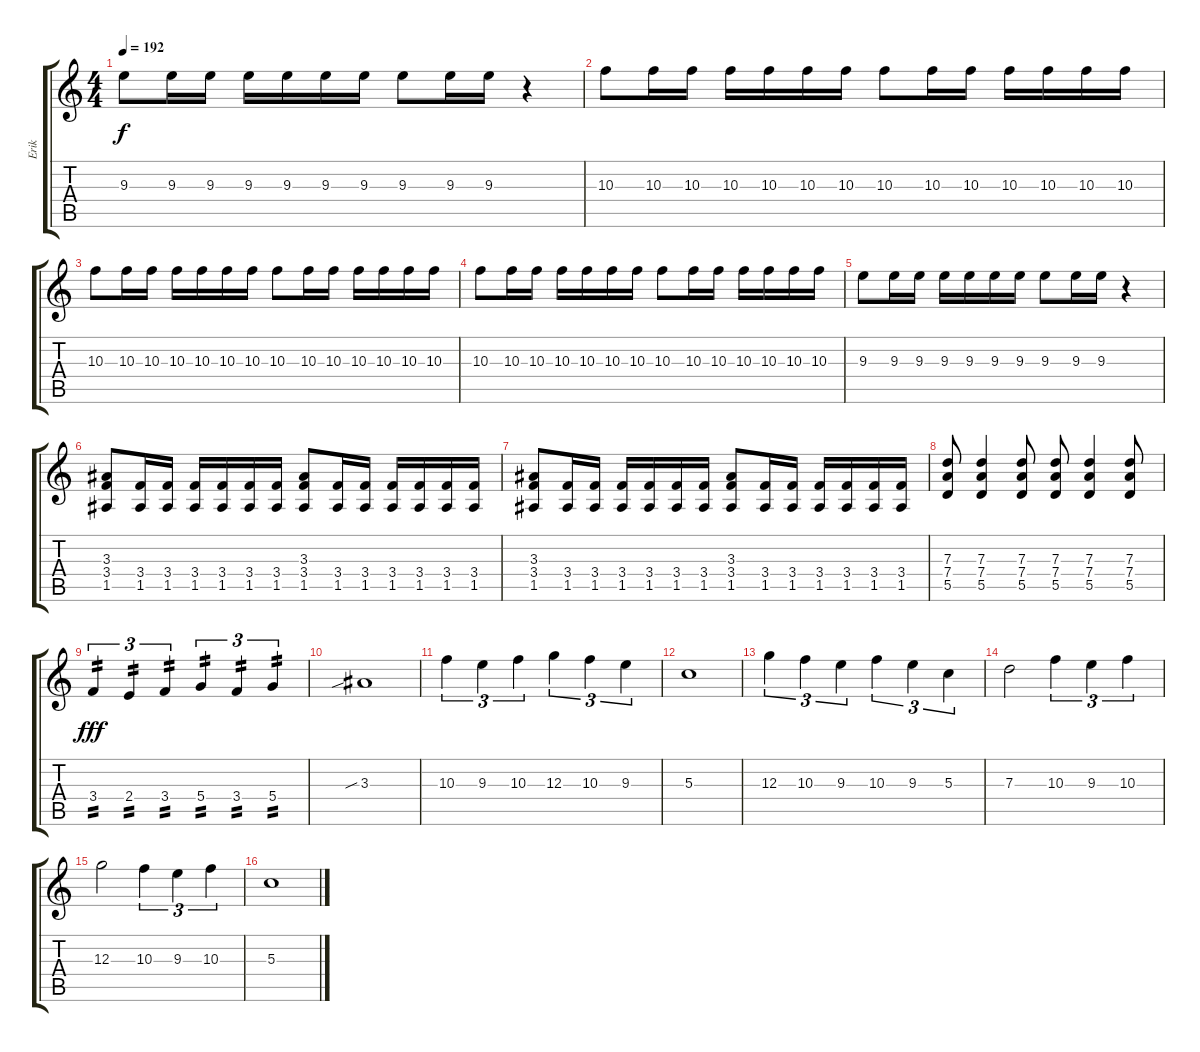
\track ("Erik" "Erik") {instrument distortionguitar}
\staff {score tabs}
\tuning (E4 B3 G3 D3 A2 E2) {hide}
\ts (4 4)
\tempo 192
\clef g2
\ks c
9.3.8{dy f} 9.3.16 9.3.16 9.3.16 9.3.16 9.3.16 9.3.16 9.3.8 9.3.16 9.3.16 r.4 |
10.3.8 10.3.16 10.3.16 10.3.16 10.3.16 10.3.16 10.3.16 10.3.8 10.3.16 10.3.16 10.3.16 10.3.16 10.3.16 10.3.16 |
10.3.8 10.3.16 10.3.16 10.3.16 10.3.16 10.3.16 10.3.16 10.3.8 10.3.16 10.3.16 10.3.16 10.3.16 10.3.16 10.3.16 |
10.3.8 10.3.16 10.3.16 10.3.16 10.3.16 10.3.16 10.3.16 10.3.8 10.3.16 10.3.16 10.3.16 10.3.16 10.3.16 10.3.16 |
9.3.8 9.3.16 9.3.16 9.3.16 9.3.16 9.3.16 9.3.16 9.3.8 9.3.16 9.3.16 r.4 |
(3.3 3.4 1.5).8 (3.4 1.5).16 (3.4 1.5).16 (3.4 1.5).16 (3.4 1.5).16 (3.4 1.5).16 (3.4 1.5).16 (3.3 3.4 1.5).8 (3.4 1.5).16 (3.4 1.5).16 (3.4 1.5).16 (3.4 1.5).16 (3.4 1.5).16 (3.4 1.5).16 |
(3.3 3.4 1.5).8 (3.4 1.5).16 (3.4 1.5).16 (3.4 1.5).16 (3.4 1.5).16 (3.4 1.5).16 (3.4 1.5).16 (3.3 3.4 1.5).8 (3.4 1.5).16 (3.4 1.5).16 (3.4 1.5).16 (3.4 1.5).16 (3.4 1.5).16 (3.4 1.5).16 |
(7.3 7.4 5.5).8 (7.3 7.4 5.5).4 (7.3 7.4 5.5).8 (7.3 7.4 5.5).8 (7.3 7.4 5.5).4 (7.3 7.4 5.5).8 |
3.4.4{tu (3 2) tp 2 dy fff} 2.4.4{tu (3 2) tp 2} 3.4.4{tu (3 2) tp 2} 5.4.4{tu (3 2) tp 2} 3.4.4{tu (3 2) tp 2} 5.4.4{tu (3 2) tp 2} |
3.3{sib}.1 |
10.3.4{tu (3 2)} 9.3.4{tu (3 2)} 10.3.4{tu (3 2)} 12.3.4{tu (3 2)} 10.3.4{tu (3 2)} 9.3.4{tu (3 2)} |
5.3.1 |
12.3.4{tu (3 2)} 10.3.4{tu (3 2)} 9.3.4{tu (3 2)} 10.3.4{tu (3 2)} 9.3.4{tu (3 2)} 5.3.4{tu (3 2)} |
7.3.2 10.3.4{tu (3 2)} 9.3.4{tu (3 2)} 10.3.4{tu (3 2)} |
12.3.2 10.3.4{tu (3 2)} 9.3.4{tu (3 2)} 10.3.4{tu (3 2)} |
5.3.1
